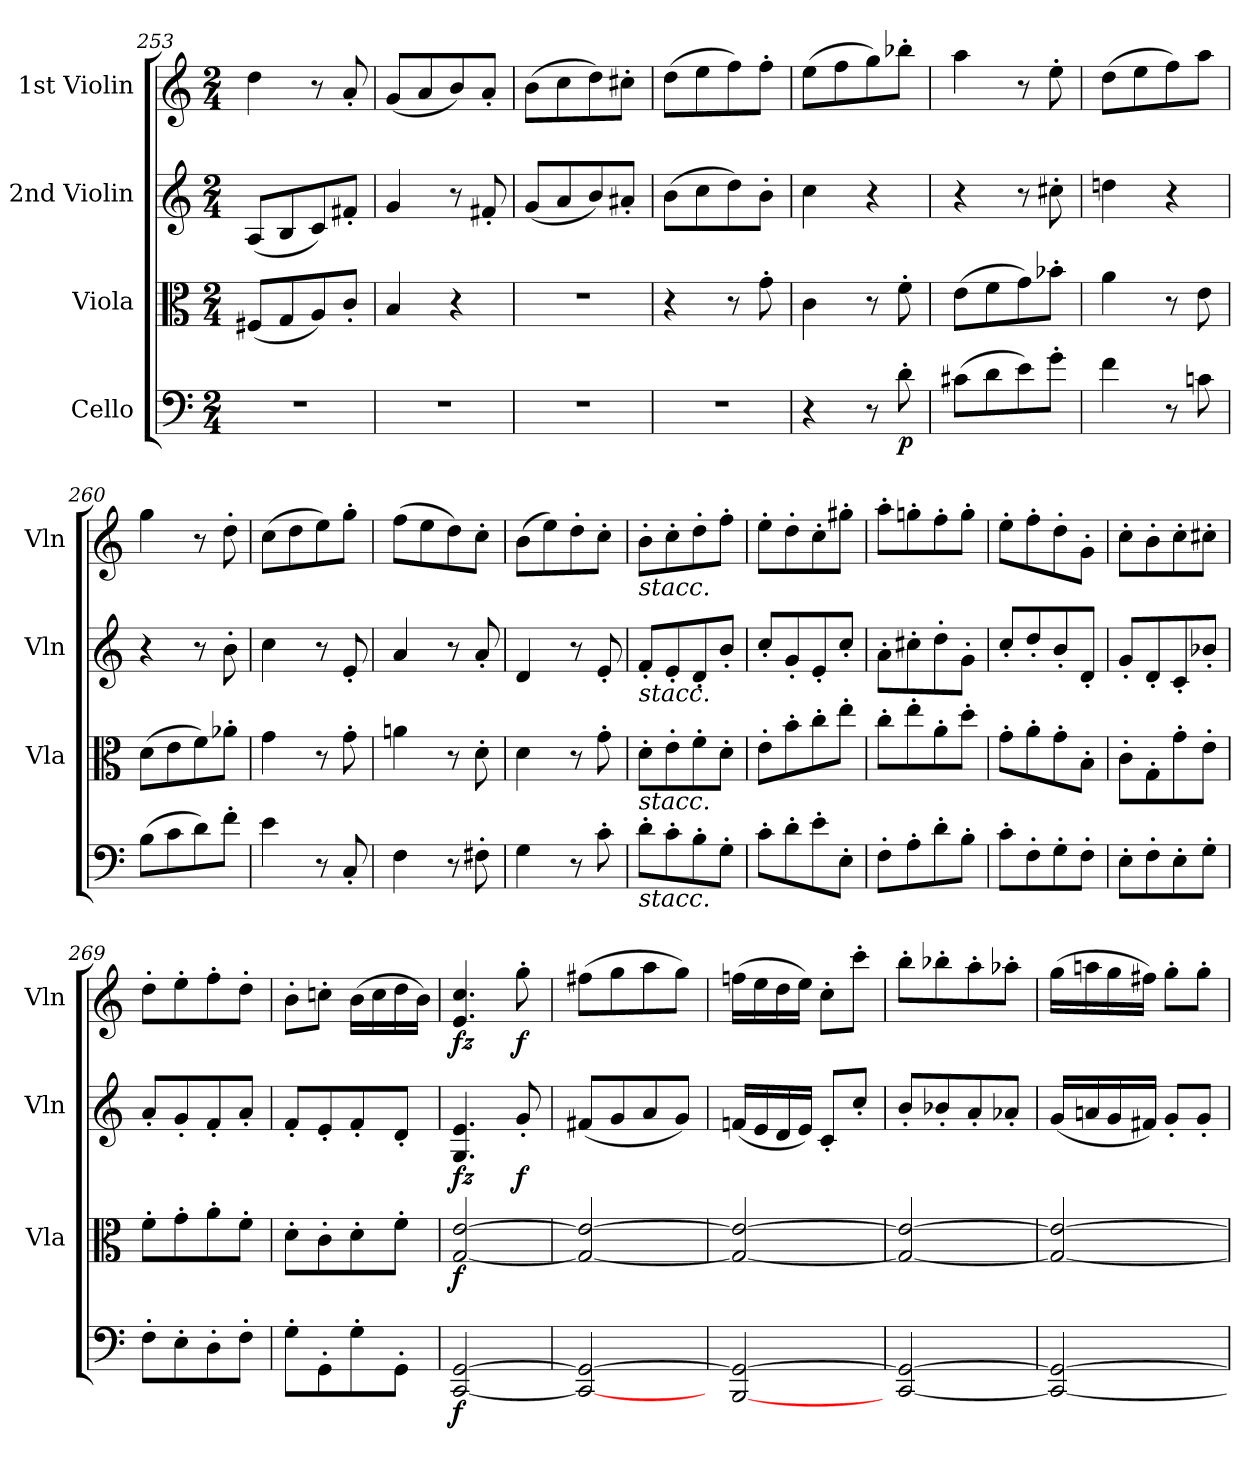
**kern	**dynam	**kern	**dynam	**kern	**dynam	**kern	**dynam
*part4	*part4	*part3	*part3	*part2	*part2	*part1	*part1
*staff4	*staff4	*staff3	*staff3	*staff2	*staff2	*staff1	*staff1
*I"Cello	*	*I"Viola	*	*I"2nd Violin	*	*I"1st Violin	*
*	*	*I'Vla	*	*I'Vln	*	*I'Vln	*
*clefF4	*	*clefC3	*	*clefG2	*	*clefG2	*
*k[]	*	*k[]	*	*k[]	*	*k[]	*
*C:	*	*C:	*	*C:	*	*C:	*
*M2/4	*	*M2/4	*	*M2/4	*	*M2/4	*
=253	=253	=253	=253	=253	=253	=253	=253
2r	.	(8F#X/L	.	(8A/L	.	4dd\	.
.	.	8G/	.	8B/	.	.	.
.	.	8A/)	.	8c/)	.	8r	.
.	.	8c'</J	.	8f#X'</J	.	8a'</	.
=254	=254	=254	=254	=254	=254	=254	=254
2r	.	4B/	.	4g/	.	(8g/L	.
.	.	.	.	.	.	8a/	.
.	.	4r	.	8r	.	8b/)	.
.	.	.	.	8f#X'</	.	8a'</J	.
=255	=255	=255	=255	=255	=255	=255	=255
2r	.	2r	.	(8g/L	.	(8b\L	.
.	.	.	.	8a/	.	8cc\	.
.	.	.	.	8b/)	.	8dd\)	.
.	.	.	.	8a#X'</J	.	8cc#X'>\J	.
=256	=256	=256	=256	=256	=256	=256	=256
2r	.	4r	.	(8b\L	.	(8dd\L	.
.	.	.	.	8cc\	.	8ee\	.
.	.	8r	.	8dd\)	.	8ff\)	.
.	.	8g'>\	.	8b'>\J	.	8ff'>\J	.
=257	=257	=257	=257	=257	=257	=257	=257
4r	.	4c\	.	4cc\	.	(8ee\L	.
.	.	.	.	.	.	8ff\	.
8r	.	8r	.	4r	.	8gg\)	.
!	!LO:DY:b	!	!	!	!	!	!
8d'>\	p	8f'>\	.	.	.	8bb-X'>\J	.
=258	=258	=258	=258	=258	=258	=258	=258
(8c#X\L	.	(8e\L	.	4r	.	4aa\	.
8d\	.	8f\	.	.	.	.	.
8e\)	.	8g\)	.	8r	.	8r	.
8g'>\J	.	8b-X'>\J	.	8cc#X'>\	.	8ee'>\	.
=259	=259	=259	=259	=259	=259	=259	=259
4f\	.	4a\	.	4ddn\	.	(8dd\L	.
.	.	.	.	.	.	8ee\	.
8r	.	8r	.	4r	.	8ff\)	.
8cn\	.	8e\	.	.	.	8aa\J	.
=260	=260	=260	=260	=260	=260	=260	=260
(8B\L	.	(8d\L	.	4r	.	4gg\	.
8c\	.	8e\	.	.	.	.	.
8d\)	.	8f\)	.	8r	.	8r	.
8f'>\J	.	8a-X'>\J	.	8b'>\	.	8dd'>\	.
=261	=261	=261	=261	=261	=261	=261	=261
4e\	.	4g\	.	4cc\	.	(8cc\L	.
.	.	.	.	.	.	8dd\	.
8r	.	8r	.	8r	.	8ee\)	.
8C'</	.	8g'>\	.	8e'</	.	8gg'>\J	.
=262	=262	=262	=262	=262	=262	=262	=262
4F\	.	4an\	.	4a/	.	(8ff\L	.
.	.	.	.	.	.	8ee\	.
8r	.	8r	.	8r	.	8dd\)	.
8F#X'>\	.	8d'>\	.	8a'</	.	8cc'>\J	.
=263	=263	=263	=263	=263	=263	=263	=263
4G\	.	4d\	.	4d/	.	(8b\L	.
.	.	.	.	.	.	8ee\)	.
8r	.	8r	.	8r	.	8dd'>\	.
8c'>\	.	8g'>\	.	8e'</	.	8cc'>\J	.
=264	=264	=264	=264	=264	=264	=264	=264
!	!	!	!	!	!	!LO:TX:b:i:t=stacc.	!
!	!	!	!	!LO:TX:b:i:t=stacc.	!	!	!
!	!	!LO:TX:b:i:t=stacc.	!	!	!	!	!
!LO:TX:b:i:t=stacc.	!	!	!	!	!	!	!
8d'>\L	.	8d'>\L	.	8f'</L	.	8b'>\L	.
8c'>\	.	8e'>\	.	8e'</	.	8cc'>\	.
8B'>\	.	8f'>\	.	8d'</	.	8dd'>\	.
8G'>\J	.	8d'>\J	.	8b'</J	.	8ff'>\J	.
=265	=265	=265	=265	=265	=265	=265	=265
8c'>\L	.	8e'>\L	.	8cc'</L	.	8ee'>\L	.
8d'>\	.	8b'>\	.	8g'</	.	8dd'>\	.
8e'>\	.	8cc'>\	.	8e'</	.	8cc'>\	.
8E'>\J	.	8ee'>\J	.	8cc'</J	.	8gg#X'>\J	.
=266	=266	=266	=266	=266	=266	=266	=266
8F'>\L	.	8cc'>\L	.	8a'>\L	.	8aa'>\L	.
8A'>\	.	8ee'>\	.	8cc#X'>\	.	8ggn'>\	.
8d'>\	.	8a'>\	.	8dd'>\	.	8ff'>\	.
8B'>\J	.	8dd'>\J	.	8g'>\J	.	8gg'>\J	.
=267	=267	=267	=267	=267	=267	=267	=267
8c'>\L	.	8g'>\L	.	8cc'</L	.	8ee'>\L	.
8F'>\	.	8a'>\	.	8dd'</	.	8ff'>\	.
8G'>\	.	8g'>\	.	8b'</	.	8dd'>\	.
8F'>\J	.	8B'>\J	.	8d'</J	.	8g'>\J	.
=268	=268	=268	=268	=268	=268	=268	=268
8E'>\L	.	8c'>\L	.	8g'</L	.	8cc'>\L	.
8F'>\	.	8G'>\	.	8d'</	.	8b'>\	.
8E'>\	.	8g'>\	.	8c'</	.	8cc'>\	.
8G'>\J	.	8e'>\J	.	8b-X'</J	.	8cc#X'>\J	.
=269	=269	=269	=269	=269	=269	=269	=269
8F'>\L	.	8f'>\L	.	8a'</L	.	8dd'>\L	.
8E'>\	.	8g'>\	.	8g'</	.	8ee'>\	.
8D'>\	.	8a'>\	.	8f'</	.	8ff'>\	.
8F'>\J	.	8f'>\J	.	8a'</J	.	8dd'>\J	.
=270	=270	=270	=270	=270	=270	=270	=270
8G'>\L	.	8d'>\L	.	8f'</L	.	8b'>\L	.
8GG'>\	.	8c'>\	.	8e'</	.	8ccn'>\J	.
8G'>\	.	8d'>\	.	8f'</	.	(16b\LL	.
.	.	.	.	.	.	16cc\	.
8GG'>\J	.	8f'>\J	.	8d'</J	.	16dd\	.
.	.	.	.	.	.	16b\JJ)	.
=271	=271	=271	=271	=271	=271	=271	=271
!	!LO:DY:b	!	!LO:DY:b	!	!LO:DY:b	!	!LO:DY:b
[2CC/ [2GG/	f	[2G/ [2e/	f	4.G/ 4.e/	fz	4.e/ 4.cc/	fz
!	!	!	!	!	!LO:DY:b	!	!LO:DY:b
.	.	.	.	8g'</	f	8gg'>\	f
=272	=272	=272	=272	=272	=272	=272	=272
2CC/_ 2GG/_	.	2G/_ 2e/_	.	(8f#X/L	.	(8ff#X\L	.
.	.	.	.	8g/	.	8gg\	.
.	.	.	.	8a/	.	8aa\	.
.	.	.	.	8g/J)	.	8gg\J)	.
=273	=273	=273	=273	=273	=273	=273	=273
[2BBB/ 2GG/_	.	2G/_ 2e/_	.	(16fn/LL	.	(16ffn\LL	.
.	.	.	.	16e/	.	16ee\	.
.	.	.	.	16d/	.	16dd\	.
.	.	.	.	16e/JJ)	.	16ee\JJ)	.
.	.	.	.	8c'</L	.	8cc'>\L	.
.	.	.	.	8cc'</J	.	8ccc'>\J	.
=274	=274	=274	=274	=274	=274	=274	=274
[2CC/ 2GG/_	.	2G/_ 2e/_	.	8b'</L	.	8bb'>\L	.
.	.	.	.	8b-X'</	.	8bb-X'>\	.
.	.	.	.	8a'</	.	8aa'>\	.
.	.	.	.	8a-X'</J	.	8aa-X'>\J	.
=275	=275	=275	=275	=275	=275	=275	=275
2CC/_ 2GG/_	.	2G/_ 2e/_	.	(16g/LL	.	(16gg\LL	.
.	.	.	.	16an/	.	16aan\	.
.	.	.	.	16g/	.	16gg\	.
.	.	.	.	16f#X/JJ)	.	16ff#X\JJ)	.
.	.	.	.	8g'</L	.	8gg'>\L	.
.	.	.	.	8g'</J	.	8gg'>\J	.
=	=	=	=	=	=	=	=
*-	*-	*-	*-	*-	*-	*-	*-
